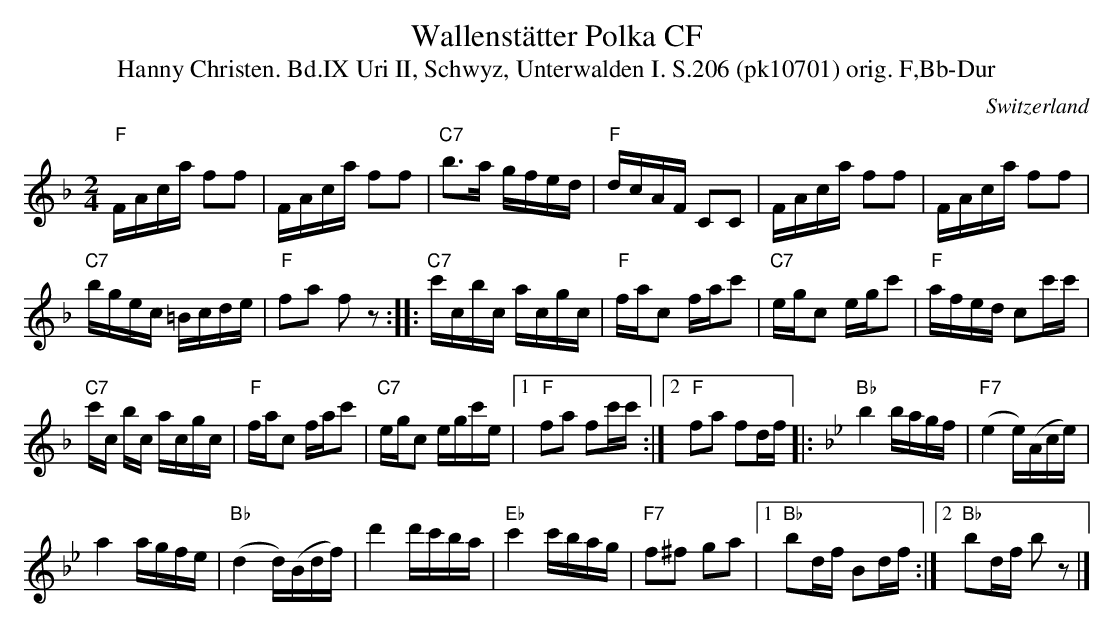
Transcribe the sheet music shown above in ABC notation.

X:1
T: Wallenst\"atter Polka CF
T:Hanny Christen. Bd.IX Uri II, Schwyz, Unterwalden I. S.206 (pk10701) orig. F,Bb-Dur
M:2/4
L:1/16
O:Switzerland
K:F major
"F"FAca f2f2 | FAca f2f2 | "C7"b3a gfed | "F"dcAF C2C2 | FAca f2f2 | FAca f2f2 |
"C7"bgec =Bcde | "F"f2a2 f2z2 :: "C7"c'cbc acgc | "F"fac2 fac'2 | "C7"egc2 egc'2 | "F"afed c2c'c' |
"C7"c'c bc acgc | "F"fac2 fac'2 | "C7"egc2 egc'e |1 "F"f2a2 f2c'c' :|2 "F"f2a2 f2df |: [K:Bb] "Bb"b4 bagf | ("F7"e4 e)(Ace) |
a4 agfe | ("Bb"d4 d)(Bdf) | d'4 d'c'ba | "Eb"c'4 c'bag | "F7"f2^f2 g2a2 |1 "Bb"b2df B2df :|2 "Bb"b2df b2z2 |]
